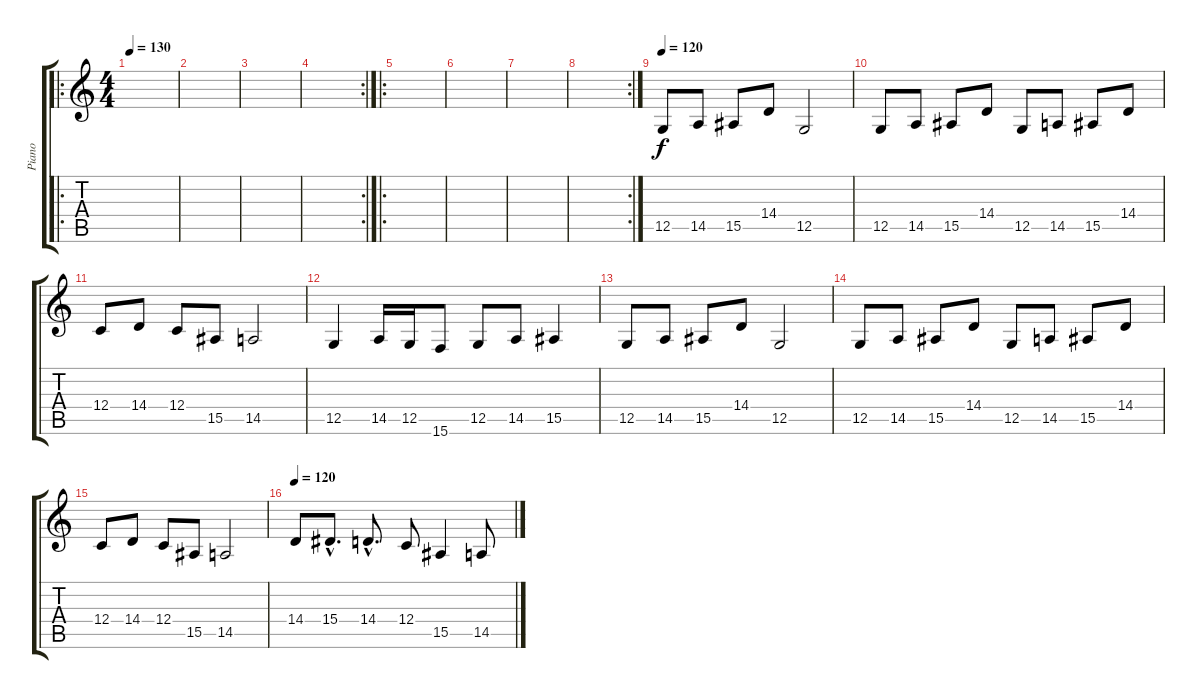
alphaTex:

\track ("Piano" "Piano") {instrument brightacousticpiano}
\staff {score tabs}
\tuning (D4 A3 F3 C3 G2 D2) {hide}
\ro
\ts (4 4)
\tempo 130
\clef g2
\ks c
|
|
|
\rc 2
|
\ro
|
|
|
\rc 2
|
\tempo 120
12.5.8 14.5.8 15.5.8 14.4.8 12.5.2 |
12.5.8 14.5.8 15.5.8 14.4.8 12.5.8 14.5.8 15.5.8 14.4.8 |
12.4.8 14.4.8 12.4.8 15.5.8 14.5.2 |
12.5.4 14.5.16 12.5.16 15.6.8 12.5.8 14.5.8 15.5.4 |
12.5.8 14.5.8 15.5.8 14.4.8 12.5.2 |
12.5.8 14.5.8 15.5.8 14.4.8 12.5.8 14.5.8 15.5.8 14.4.8 |
12.4.8 14.4.8 12.4.8 15.5.8 14.5.2 |
\tempo 120
14.4.8 15.4{hac}.8{d} 14.4{hac}.8{d} 12.4.8 15.5.4 14.5.8
